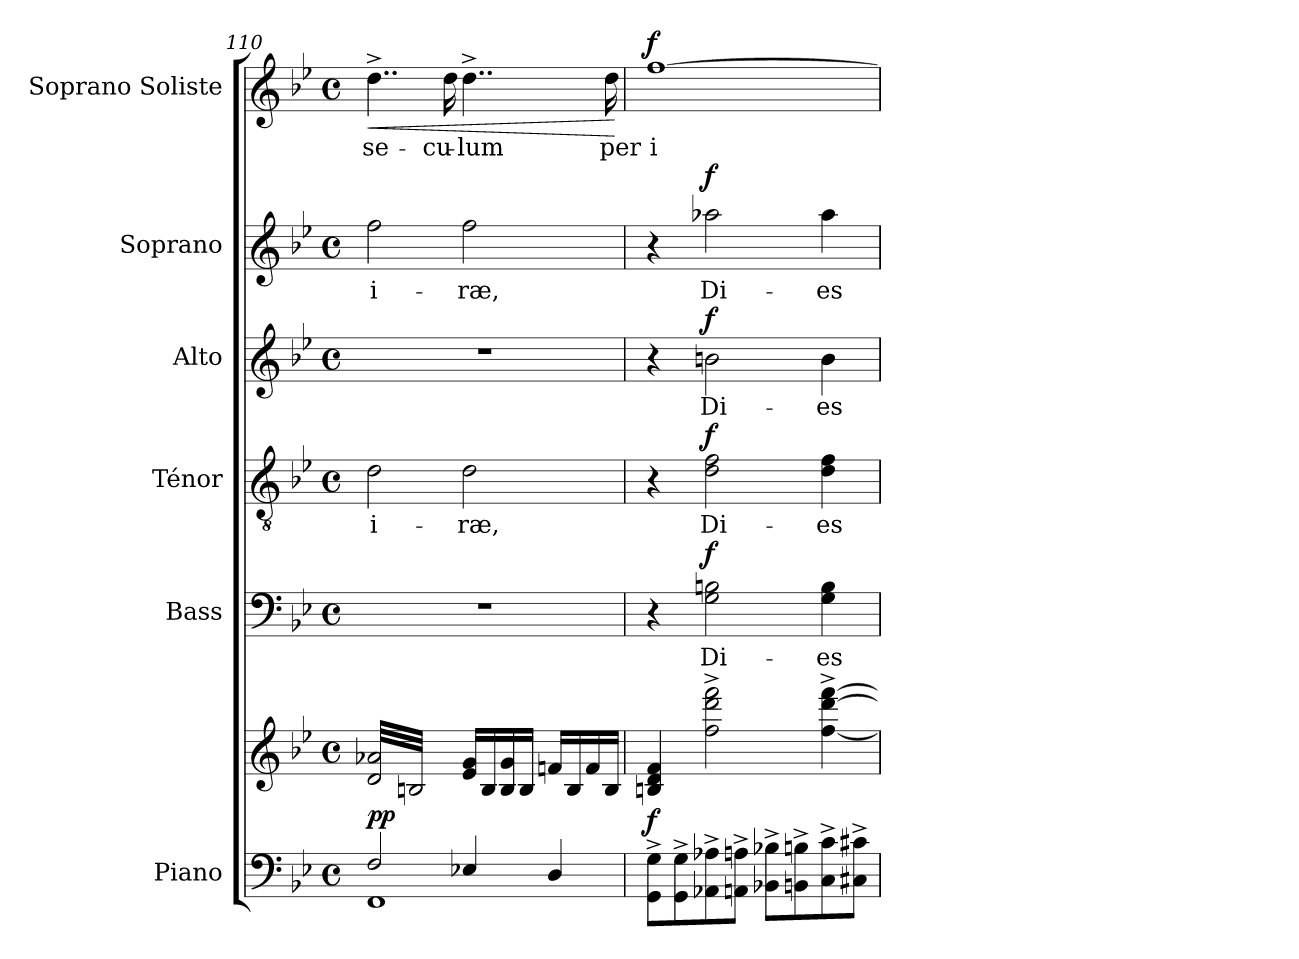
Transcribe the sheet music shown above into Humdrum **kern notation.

**kern	**kern	**dynam	**kern	**text	**dynam	**kern	**text	**dynam	**kern	**text	**dynam	**kern	**text	**dynam	**kern	**text	**dynam
*part6	*part6	*part6	*part5	*part5	*part5	*part4	*part4	*part4	*part3	*part3	*part3	*part2	*part2	*part2	*part1	*part1	*part1
*staff7	*staff6	*staff6/7	*staff5	*staff5	*staff5	*staff4	*staff4	*staff4	*staff3	*staff3	*staff3	*staff2	*staff2	*staff2	*staff1	*staff1	*staff1
*I"Piano	*	*	*I"Bass	*	*	*I"Ténor	*	*	*I"Alto	*	*	*I"Soprano	*	*	*I"Soprano Soliste	*	*
*I'Pno.	*	*	*I'B.	*	*	*I'T.	*	*	*I'A.	*	*	*I'S.	*	*	*	*	*
*clefF4	*clefG2	*	*clefF4	*	*	*clefGv2	*	*	*clefG2	*	*	*clefG2	*	*	*clefG2	*	*
*	*	*	*	*	*	*	*	*	*	*	*	*ITrd2c3	*	*	*	*	*
*k[b-e-]	*k[b-e-]	*	*k[b-e-]	*	*	*k[b-e-]	*	*	*k[b-e-]	*	*	*k[f#]	*	*	*k[b-e-]	*	*
*M4/4	*M4/4	*	*M4/4	*	*	*M4/4	*	*	*M4/4	*	*	*M4/4	*	*	*M4/4	*	*
*met(c)	*met(c)	*	*met(c)	*	*	*met(c)	*	*	*met(c)	*	*	*met(c)	*	*	*met(c)	*	*
=110	=110	=110	=110	=110	=110	=110	=110	=110	=110	=110	=110	=110	=110	=110	=110	=110	=110
*^	*	*	*	*	*	*	*	*	*	*	*	*	*	*	*	*	*
!	!	!	!LO:DY:a=2	!	!	!	!	!	!	!	!	!	!	!	!	!	!	!LO:HP:b
*	*	*tremolo	*	*	*	*	*	*	*	*	*	*	*	*	*	*	*	*
2F/	1FF	(32d/ 32a-X/LLL	pp	1r	.	.	2d\	i-	.	1r	.	.	2ddi\	i-	.	4..dd^\	se-	<
.	.	32Bn/)	.	.	.	.	.	.	.	.	.	.	.	.	.	.	.	.
.	.	32d/ 32a-X/	.	.	.	.	.	.	.	.	.	.	.	.	.	.	.	.
.	.	32Bn/)	.	.	.	.	.	.	.	.	.	.	.	.	.	.	.	.
.	.	32d/ 32a-X/	.	.	.	.	.	.	.	.	.	.	.	.	.	.	.	.
.	.	32Bn/)	.	.	.	.	.	.	.	.	.	.	.	.	.	.	.	.
.	.	32d/ 32a-X/	.	.	.	.	.	.	.	.	.	.	.	.	.	.	.	.
.	.	32Bn/)	.	.	.	.	.	.	.	.	.	.	.	.	.	.	.	.
.	.	32d/ 32a-X/	.	.	.	.	.	.	.	.	.	.	.	.	.	.	.	.
.	.	32Bn/)	.	.	.	.	.	.	.	.	.	.	.	.	.	.	.	.
.	.	32d/ 32a-X/	.	.	.	.	.	.	.	.	.	.	.	.	.	.	.	.
.	.	32Bn/)	.	.	.	.	.	.	.	.	.	.	.	.	.	.	.	.
.	.	32d/ 32a-X/	.	.	.	.	.	.	.	.	.	.	.	.	.	.	.	.
.	.	32Bn/)	.	.	.	.	.	.	.	.	.	.	.	.	.	.	.	.
.	.	32d/ 32a-X/	.	.	.	.	.	.	.	.	.	.	.	.	.	16dd\	-cu-	.
.	.	32Bn/)JJJ	.	.	.	.	.	.	.	.	.	.	.	.	.	.	.	.
*	*	*Xtremolo	*	*	*	*	*	*	*	*	*	*	*	*	*	*	*	*
4E-X/	.	16e-/ 16g/LL	.	.	.	.	2d\	-ræ,	.	.	.	.	2ddi\	-ræ,	.	4..dd^\	-lum	.
.	.	.	.	.	.	.	.	.	.	.	.	.	.	.	.	.	.	.
.	.	16B/	.	.	.	.	.	.	.	.	.	.	.	.	.	.	.	.
.	.	.	.	.	.	.	.	.	.	.	.	.	.	.	.	.	.	.
.	.	16B/ 16g/	.	.	.	.	.	.	.	.	.	.	.	.	.	.	.	.
.	.	.	.	.	.	.	.	.	.	.	.	.	.	.	.	.	.	.
.	.	16B/JJ	.	.	.	.	.	.	.	.	.	.	.	.	.	.	.	.
.	.	.	.	.	.	.	.	.	.	.	.	.	.	.	.	.	.	.
4D/	.	16fn/LL	.	.	.	.	.	.	.	.	.	.	.	.	.	.	.	.
.	.	16B/	.	.	.	.	.	.	.	.	.	.	.	.	.	.	.	.
.	.	16f/	.	.	.	.	.	.	.	.	.	.	.	.	.	.	.	.
.	.	16B/JJ	.	.	.	.	.	.	.	.	.	.	.	.	.	16dd\	per	.
*v	*v	*	*	*	*	*	*	*	*	*	*	*	*	*	*	*	*	*
.	.	.	.	.	.	.	.	.	.	.	.	.	.	.	.	.	[
=111	=111	=111	=111	=111	=111	=111	=111	=111	=111	=111	=111	=111	=111	=111	=111	=111	=111
!	!	!LO:DY:a=2	!	!	!	!	!	!	!	!	!	!	!	!	!	!	!LO:DY:a
8GG\^ 8G\^L	4Bn/ 4d/ 4f/	f	4r	.	.	4r	.	.	4r	.	.	4r	.	.	[1ff	i-	f
8GG\^ 8G\^	.	.	.	.	.	.	.	.	.	.	.	.	.	.	.	.	.
!	!	!	!	!	!LO:DY:a	!	!	!LO:DY:a	!	!	!LO:DY:a	!	!	!LO:DY:a	!	!	!
8AA-X\^ 8A-X\^	2ff\^ 2ddd\^ 2fff\^	.	2G\ 2Bn\	Di-	f	2d\ 2f\	Di-	f	2bn\	Di-	f	2ffni\	Di-	f	.	.	.
8AAn\^ 8An\^J	.	.	.	.	.	.	.	.	.	.	.	.	.	.	.	.	.
8BB-X\^ 8B-X\^L	.	.	.	.	.	.	.	.	.	.	.	.	.	.	.	.	.
8BBn\^ 8Bn\^	.	.	.	.	.	.	.	.	.	.	.	.	.	.	.	.	.
8C\^ 8c\^	[4ff\^ [4ddd\^ [4fff\^	.	4G\ 4B\	-es	.	4d\ 4f\	-es	.	4b\	-es	.	4ffi\	-es	.	.	.	.
8C#X\^ 8c#X\^J	.	.	.	.	.	.	.	.	.	.	.	.	.	.	.	.	.
=	=	=	=	=	=	=	=	=	=	=	=	=	=	=	=	=	=
*-	*-	*-	*-	*-	*-	*-	*-	*-	*-	*-	*-	*-	*-	*-	*-	*-	*-
